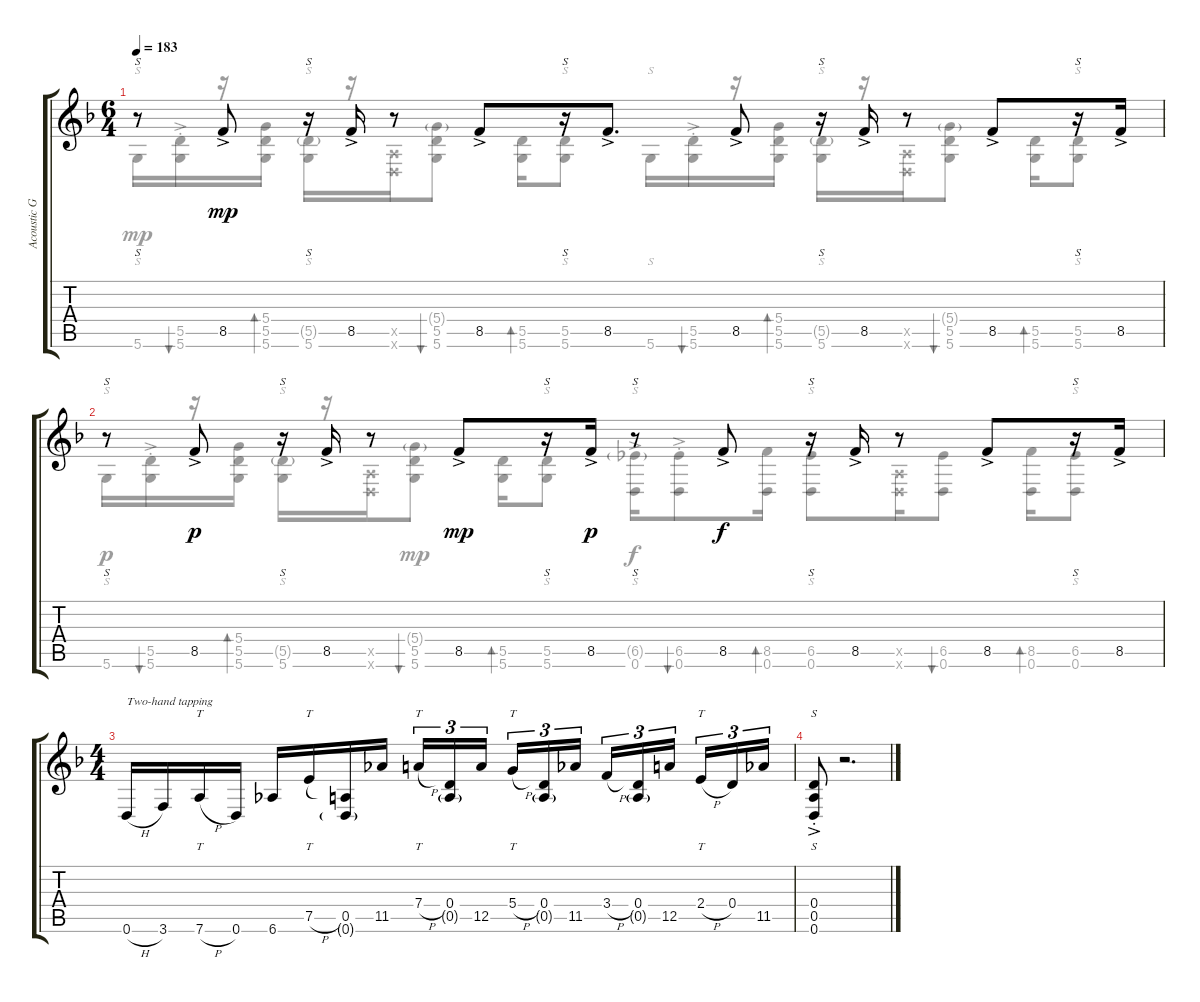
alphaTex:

\track ("Acoustic Guitar" "Acoustic G") {instrument acousticguitarsteel}
\staff {score tabs}
\tuning (D4 A3 F3 D3 A2 D2) {hide}
\voice
\ts (6 4)
\tempo 183
\clef g2
\ks dminor
r.8{s dy mp} 8.5{ac}.8 r.16{s} 8.5{ac}.16 r.8 8.5{ac}.8 r.16{s} 8.5{ac}.8{d} 8.5{ac}.8 r.16{s} 8.5{ac}.16 r.8 8.5{ac}.8 r.16{s} 8.5{ac}.16 |
r.8{s} 8.5{ac}.8{dy p} r.16{s} 8.5{ac}.16 r.8 8.5{ac}.8{dy mp} r.16{s} 8.5{ac}.16{dy p} r.8{s} 8.5{ac}.8{dy f} r.16{s} 8.5{ac}.16 r.8 8.5{ac}.8 r.16{s} 8.5{ac}.16 |
\ts (4 4)
0.6{h}.16{txt "Two-hand tapping"} 3.6.16 7.6{h}.16{tt} 0.6.16 6.6.16 7.5{h}.16{tt} (0.5 0.6{g}).16 11.5.16 7.4{h}.16{tt tu (3 2)} (0.4 0.5{g}).16{tu (3 2)} 12.5.16{tu (3 2)} 5.4{h}.16{tt tu (3 2)} (0.4 0.5{g}).16{tu (3 2)} 11.5.16{tu (3 2)} 3.4{h}.16{tu (3 2)} (0.4 0.5{g}).16{tu (3 2)} 12.5.16{tu (3 2)} 2.4{h}.16{tt tu (3 2)} 0.4.16{tu (3 2)} 11.5.16{tu (3 2)} |
(0.4{ac st} 0.5{ac st} 0.6{ac st}).8{s} r.2{d}
\voice
\clef g2
\ottava regular
\simile none
\ks dminor
5.6.16{s dy mp} (5.5{ac st} 5.6).16{bu 30} r.16 (5.4 5.5 5.6).16{bd 30} (5.5{g} 5.6).16{s} r.16 (0.5{x} 0.6{x}).16 (5.4{g} 5.5 5.6).8{bu 30} (5.5 5.6).16{bd 30} (5.5 5.6).8{s} 5.6.16{s} (5.5{ac st} 5.6).16{bu 30} r.16 (5.4 5.5 5.6).16{bd 30} (5.5{g} 5.6).16{s} r.16 (0.5{x} 0.6{x}).16 (5.4{g} 5.5 5.6).8{bu 30} (5.5 5.6).16{bd 30} (5.5 5.6).8{s} |
5.6.16{s dy p} (5.5{ac st} 5.6).16{bu 30} r.16 (5.4 5.5 5.6).16{bd 30} (5.5{g} 5.6).16{s} r.16 (0.5{x} 0.6{x}).16 (5.4{g} 5.5 5.6).8{bu 30 dy mp} (5.5 5.6).16{bd 30} (5.5 5.6).8{s} (6.5{g} 0.6{ac}).16{s dy f} (6.5{ac st} 0.6).8{bu 30} (8.5 0.6).16{bd 30} (6.5 0.6).8{s} (0.5{x} 0.6{x}).16 (6.5 0.6).8{bu 30} (8.5 0.6).16{bd 30} (6.5 0.6).8{s} |
|
